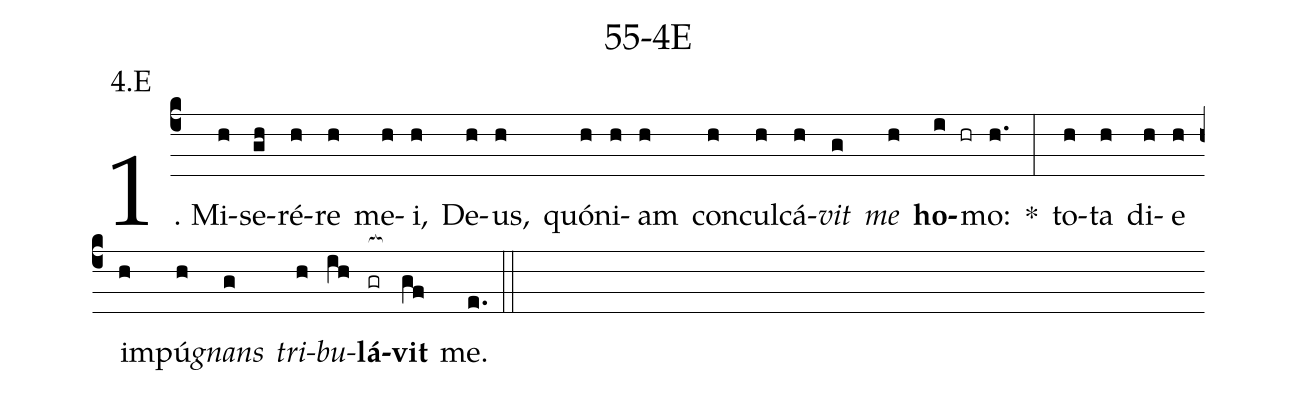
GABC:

name: 55-4E;
annotation: 4.E;
%%
(c4)1. Mi(h)se(gh)ré(h)re(h) me(h)i,(h) De(h)us,(h) quón(h)i(h)am(h) con(h)cul(h)cá(h)<i>vit</i>(g) <i>me</i>(h) <b>ho</b>(i hr)mo:(h.) *(:) to(h)ta(h) di(h)e(h) im(h)pú(h)<i>gnans</i>(g) <i>tri</i>(h)<i>bu</i>(ih)<b>lá</b>(gr[ocb:1{])<b>vit</b>(gf[ocb:0}]) me.(e.) (::)
